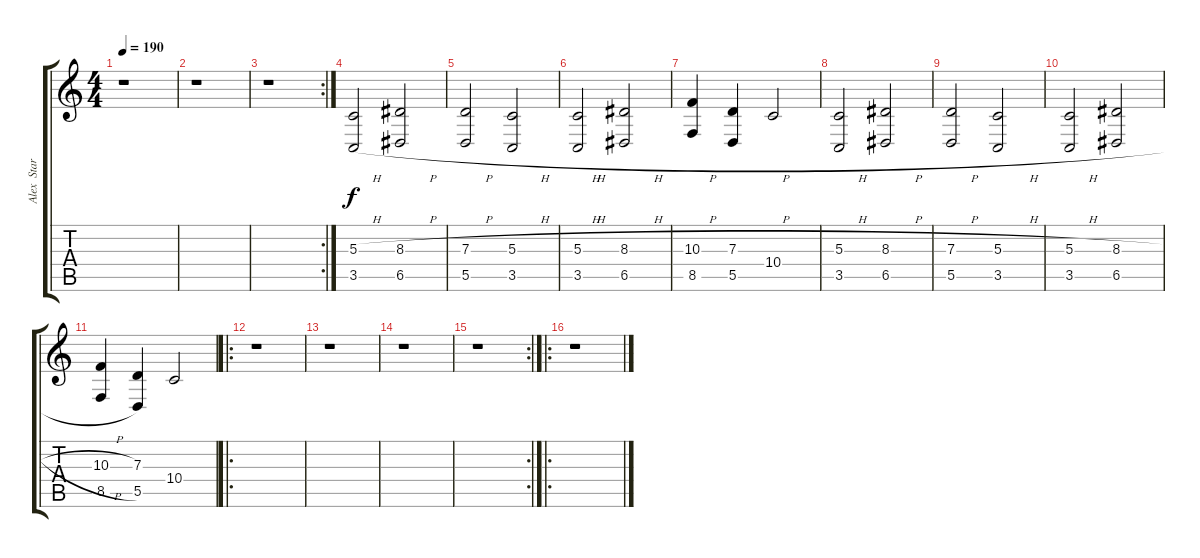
\track ("Alex  Staropoli 3" "Alex  Star") {instrument choiraahs}
\staff {score tabs}
\tuning (E4 B3 G3 D3 A2 E2) {hide}
\ts (4 4)
\tempo 190
\clef g2
\ks c
r.1{dy f} |
r.1 |
\rc 2
r.1 |
(5.3{h} 3.5{h}).2{balance 5 instrument synthstrings1} (8.3{h} 6.5{h}).2 |
(7.3{h} 5.5{h}).2 (5.3{h} 3.5{h}).2 |
(5.3{h} 3.5{h}).2 (8.3{h} 6.5{h}).2 |
(10.3{h} 8.5{h}).4 (7.3{h} 5.5{h}).4 10.4.2 |
(5.3{h} 3.5{h}).2 (8.3{h} 6.5{h}).2 |
(7.3{h} 5.5{h}).2 (5.3{h} 3.5{h}).2 |
(5.3{h} 3.5{h}).2 (8.3{h} 6.5{h}).2 |
(10.3{h} 8.5{h}).4 (7.3 5.5).4 10.4.2 |
\ro
r.1{instrument choiraahs} |
r.1 |
r.1 |
\rc 2
r.1 |
\ro
r.1
